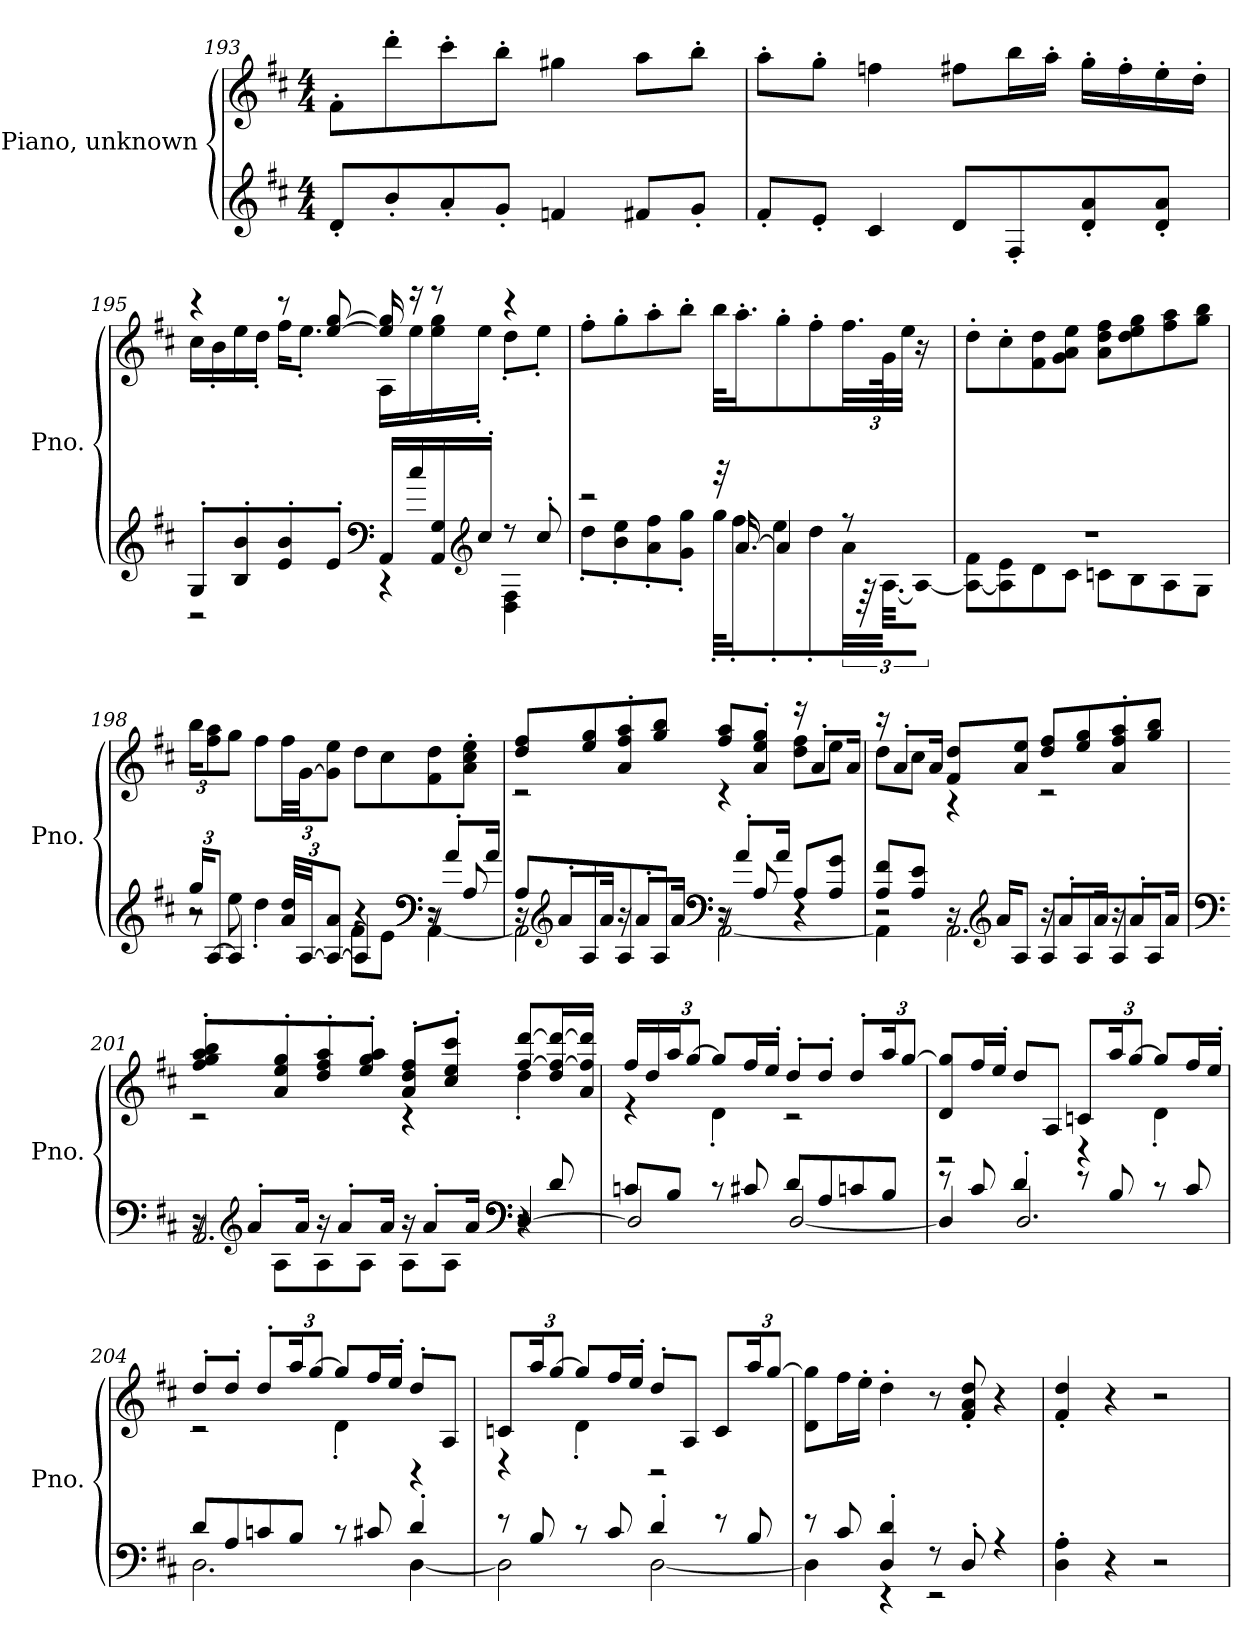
**kern	**kern
*part1	*part1
*staff2	*staff1
*I"Piano, unknown	*
*I'Pno.	*
*clefG2	*clefG2
*k[f#c#]	*k[f#c#]
*M4/4	*M4/4
=193	=193
8d'/L	8f#'\L
8b'/	8ddd'\
8a'/	8ccc#'\
8g'/J	8bb'\J
4fn/	4gg#X\
8f#X/L	8aa\L
8g'/J	8bb'\J
=194	=194
8f#'/L	8aa'\L
8e'/J	8gg'\J
4c#/	4ffn\
8d/L	8ff#X\L
8F#'/	16bb\L
.	16aa'\JJ
8d/' 8a/'	16gg'\LL
.	16ff#'\
8d/' 8a/'J	16ee'\
.	16dd'\JJ
!!LO:LB:g=z
=195	=195
*^	*^
8G'/L	2r	4r	16cc#\LL
.	.	.	16b'\
8B/' 8b/'	.	.	16ee\
.	.	.	16dd'\JJ
8e/' 8b/'	.	8r	16ff#\KL
.	.	.	8.ee'\J
8e'/J	.	[8ee/ [8gg/	.
*clefF4	*	*	*
16AA/LL	4r	16ee/] 16gg/]	16A\LL
16cc#/	.	16r	16ee\
16AA/ 16G/	.	8r	16ee\ 16gg\
*clefG2	*	*	*
16cc#'/JJ	.	.	16ee'\JJ
8r	4D\ 4F#\	4r	8dd'\L
8cc#'/	.	.	8ee'\J
*	*	*v	*v
=196	=196	=196
2r	8dd'\L	8ff#'\L
.	8b\' 8ee\'	8gg'\
.	8a\' 8ff#\'	8aa'\
.	8g\' 8gg\'J	8bb'\J
32r	32gg'\KLL	32bb\KLL
[16.a/	16.ff#'\J	16.aa'\J
4a/]	8ee'\	8gg'\
.	8dd'\	8ff#'\
*	*	*Xbrackettup
8r	48a\Jkk	48.ff#\LL
.	96r	.
.	[48.A\KLL	96g\K
.	.	48ee\JJJ
.	16A\JJ_	16r
!!LO:LB:g=z
=197	=197	=197
1r	8A\_ 8f#\L	8dd'\L
.	8A\] 8e\	8cc#'\
.	8d\	8f#\ 8dd\
.	8c#\J	8g\ 8a\ 8ee\J
.	8cn\L	8a\ 8dd\ 8ff#\L
.	8B\	8dd\ 8ee\ 8gg\
.	8A\	8ff#\ 8aa\
.	8G\J	8gg\ 8bb\J
*v	*v	*
=198	=198
*Xbrackettup	*
*^	*
*	*^	*
24gg/KL	8r	2r	24bb\KL
[12A/J	.	.	12ff#\ 12aa\
4A/]	8ee\	.	8gg\J
.	4dd'\	.	8ff#\L
48a/ 48dd/LLL	.	.	48ff#\LL
[48A/JJ	.	.	[48g\JJ
12A/_ 12a/J	.	.	12g\] 12ee\J
4A/]	8f#\L	4r	8dd\L
.	8e\J	.	8cc#\
*clefF4	*	*	*
16r	[4AA\	8r	8f#\ 8dd\
8a'/L	.	.	.
.	.	8A/	8a\' 8cc#\' 8ee\'J
16a/Jk	.	.	.
!!LO:LB:g=z
=199	=199	=199	=199
*	*	*	*^
16r	2AA\]	8A/L	8dd/ 8ff#/L	2r
*clefG2	*	*	*	*
8a'/L	.	.	.	.
.	.	8A/	8ee/ 8gg/	.
16a/Jk	.	.	.	.
16r	.	8A/	8a/' 8ff#/' 8aa/'	.
8a'/L	.	.	.	.
.	.	8A/J	8gg/ 8bb/J	.
16a/Jk	.	.	.	.
*clefF4	*	*	*	*
16r	[2AA\	8r	8ff#/ 8aa/L	4r
8a'/L	.	.	.	.
.	.	8A/	8a/' 8ee/' 8gg/'J	.
16a/Jk	.	.	.	.
8A/L	.	4r	16r	8dd\ 8ff#\L
.	.	.	8a'/L	.
8A/ 8g/J	.	.	.	8ee\J
.	.	.	16a/Jk	.
=200	=200	=200	=200	=200
8A/ 8f#/L	4AA\]	2r	16r	8dd\L
.	.	.	8a'/L	.
8A/ 8e/J	.	.	.	8cc#\J
.	.	.	16a/Jk	.
16r	2.AA\	.	8f#/ 8dd/L	4r
*clefG2	*	*	*	*
16a/KL	.	.	.	.
8A/J	.	.	8a/ 8ee/J	.
16r	.	8A/L	8dd/ 8ff#/L	2r
8a'/L	.	.	.	.
.	.	8A/	8ee/ 8gg/	.
16a/Jk	.	.	.	.
16r	.	8A/	8a/' 8ff#/' 8aa/'	.
8a'/L	.	.	.	.
.	.	8A/J	8gg/ 8bb/J	.
16a/Jk	.	.	.	.
!!LO:LB:g=z	!!
=201	=201	=201	=201	=201
*clefF4	*	*	*	*
16r	8r	2.AA/	8ff#/' 8gg/' 8aa/' 8bb/'L	2r
*clefG2	*	*	*	*
8a'/L	.	.	.	.
.	8A\L	.	8a/' 8ee/' 8gg/'	.
16a/Jk	.	.	.	.
16r	8A\	.	8dd/' 8ff#/' 8aa/'	.
8a'/L	.	.	.	.
.	8A\J	.	8ee/' 8gg/' 8aa/'J	.
16a/Jk	.	.	.	.
16r	8A\L	.	8a/' 8dd/' 8ff#/'L	4r
8a'/L	.	.	.	.
.	8A\J	.	8cc#/' 8ee/' 8ccc#/'J	.
16a/Jk	.	.	.	.
*clefF4	*	*	*	*
8r	4r	[4D/	[8ff#/ [8ddd/L	4dd'\
8d/	.	.	16dd/ 16ff#/_ 16ddd/_L	.
.	.	.	16a/ 16ff#/] 16ddd/]JJ	.
*	*v	*v	*	*
=202	=202	=202	=202
8cn/L	2D/]	16ff#/LL	4r
.	.	16dd/	.
8B/J	.	24aa/J	.
.	.	[12gg/J	.
8r	.	8gg/L]	4d'\
8c#X/	.	16ff#/L	.
.	.	16ee'/JJ	.
8d/L	[2D/	8dd'/L	2r
8A/	.	8dd'/J	.
8cn/	.	8dd'/L	.
8B/J	.	24aa/K	.
.	.	[12gg/J	.
!!LO:LB:g=z	!!
=203	=203	=203	=203
8r	4D/]	8d/ 8gg/]L	2r
8c#/	.	16ff#/L	.
.	.	16ee'/JJ	.
4d'/	2.D/	8dd/L	.
.	.	8A/J	.
8r	.	8cn/L	4r
8B/	.	24aa/K	.
.	.	[12gg/J	.
8r	.	8gg/L]	4d'\
8c#/	.	16ff#/L	.
.	.	16ee'/JJ	.
=204	=204	=204	=204
8d/L	2.D\	8dd'/L	2r
8A/	.	8dd'/J	.
8cn/	.	8dd'/L	.
8B/J	.	24aa/K	.
.	.	[12gg/J	.
8r	.	8gg/L]	4d'\
8c#X/	.	16ff#/L	.
.	.	16ee'/JJ	.
4d'/	[4D\	8dd'/L	4r
.	.	8A/J	.
=205	=205	=205	=205
8r	2D\]	8cn/L	4r
8B/	.	24aa/K	.
.	.	[12gg/J	.
8r	.	8gg/L]	4d'\
8c#/	.	16ff#/L	.
.	.	16ee'/JJ	.
4d'/	[2D\	8dd'/L	2r
.	.	8A/J	.
8r	.	8c/L	.
8B/	.	24aa/K	.
.	.	[12gg/J	.
*	*	*v	*v
!!LO:PB:g=z
=206	=206	=206
8r	4D\]	8d\ 8gg\]L
8c#/	.	16ff#\L
.	.	16ee'\JJ
4D/' 4d/'	4r	4dd'\
8r	2r	8r
8D'/	.	8f#/' 8a/' 8dd/'
4r	.	4r
*v	*v	*
=207	=207
4D\' 4A\'	4f#/' 4dd/'
4r	4r
2r	2r
=	=
*-	*-
